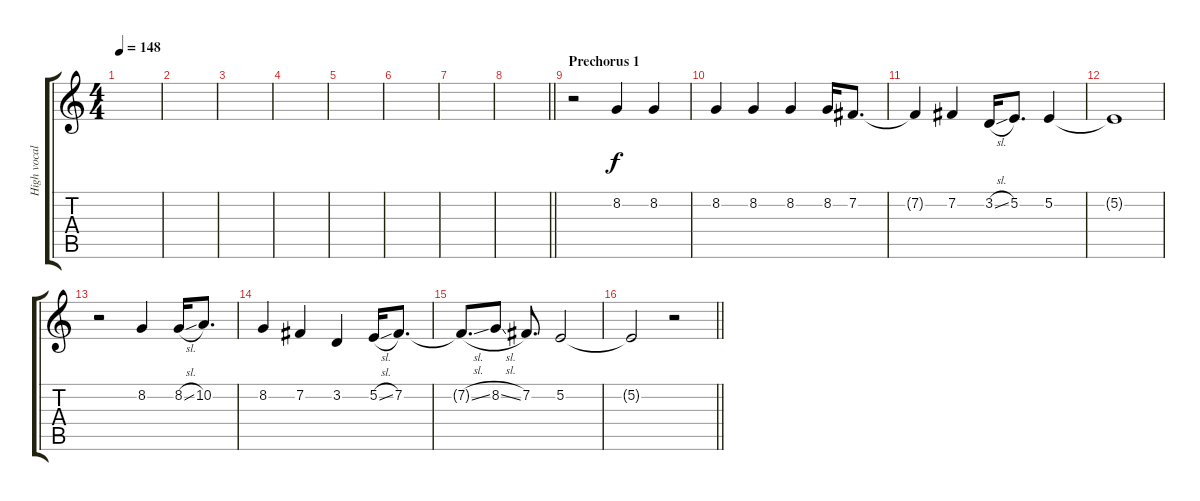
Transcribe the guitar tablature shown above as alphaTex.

\track ("High vocals" "High vocal") {instrument flute bank 255}
\staff {score tabs}
\tuning (E4 B3 G3 D3 A2 E2) {hide}
\ts (4 4)
\tempo 148
\clef g2
\ks c
|
|
|
|
|
|
|
\barLineRight lightlight
|
\section ("" "Prechorus 1")
r.2 8.2.4{beam merge} 8.2.4 |
8.2.4{beam merge} 8.2.4 8.2.4 8.2.16 7.2.8{d} |
7.2{t}.4 7.2.4 3.2{sl}.16 5.2.8{d} 5.2.4 |
5.2{t}.1 |
r.2 8.2.4{beam merge} 8.2{sl}.16{beam merge} 10.2.8{d} |
8.2.4{beam merge} 7.2.4 3.2.4{beam merge} 5.2{sl}.16 7.2.8{d} |
7.2{sl t}.8{d} 8.2{sl}.8 7.2.8{d} 5.2.2 |
\barLineRight lightlight
5.2{t}.2 r.2
